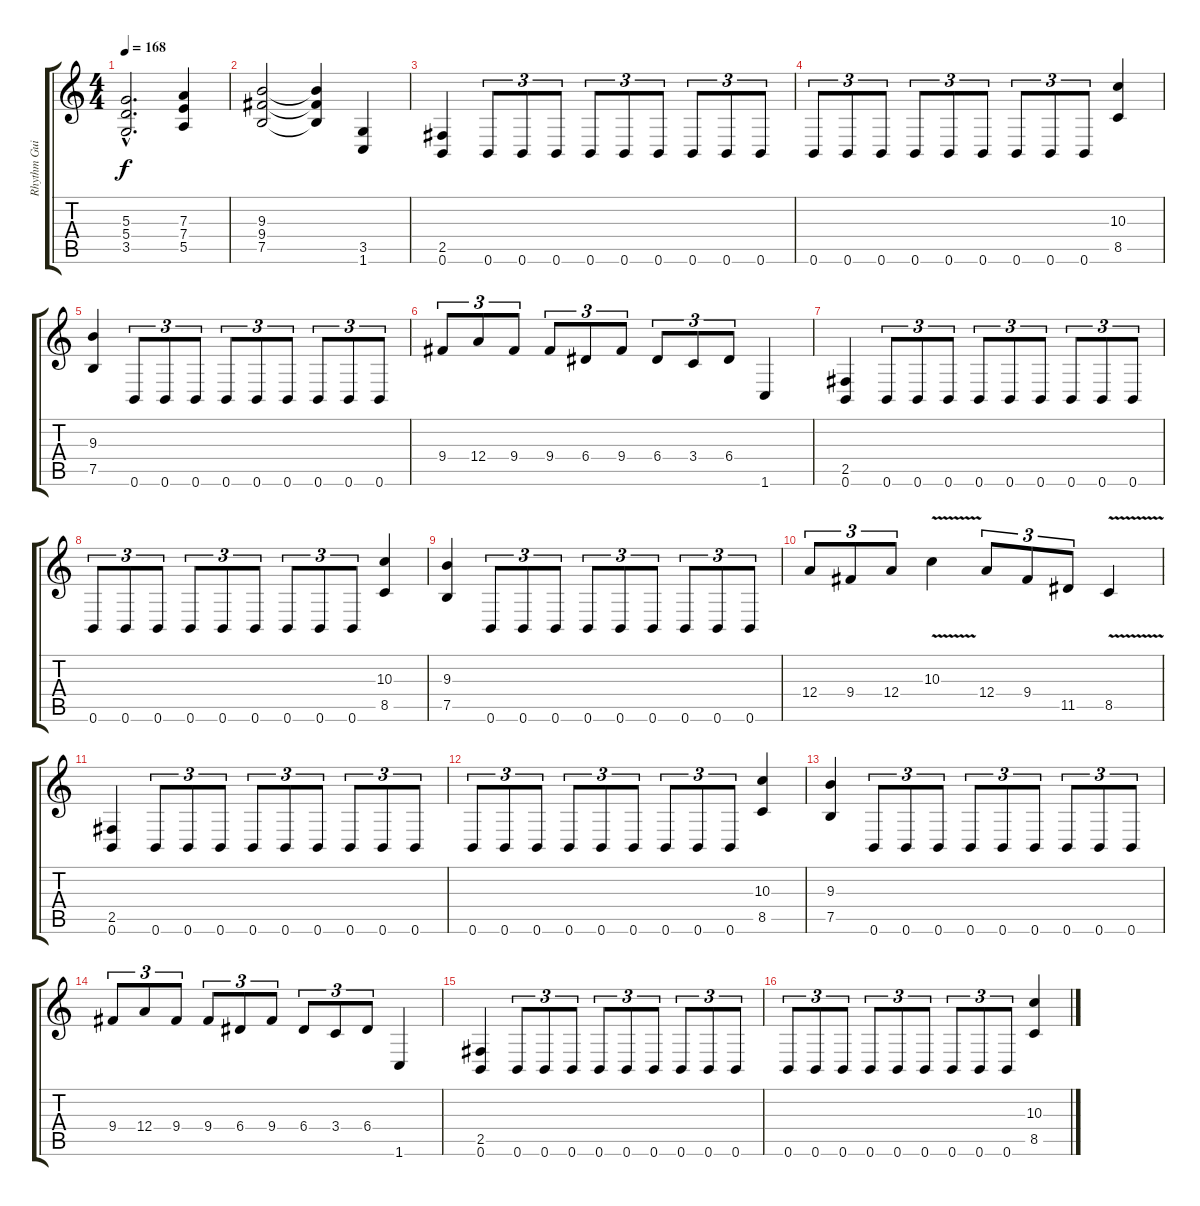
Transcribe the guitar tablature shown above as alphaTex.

\track ("Rhythm Guitar I" "Rhythm Gui") {instrument distortionguitar}
\staff {score tabs}
\tuning (B3 Gb3 D3 A2 E2 B1) {hide}
\ts (4 4)
\tempo 168
\clef g2
\ks c
(5.3{hac} 5.4{hac} 3.5{hac}).2{d dy f} (7.3 7.4 5.5).4 |
(9.3 9.4 7.5).2 (9.3{t} 9.4{t} 7.5{t}).4 (3.5 1.6).4 |
(2.5 0.6).4 0.6.8{tu (3 2)} 0.6.8{tu (3 2)} 0.6.8{tu (3 2)} 0.6.8{tu (3 2)} 0.6.8{tu (3 2)} 0.6.8{tu (3 2)} 0.6.8{tu (3 2)} 0.6.8{tu (3 2)} 0.6.8{tu (3 2)} |
0.6.8{tu (3 2)} 0.6.8{tu (3 2)} 0.6.8{tu (3 2)} 0.6.8{tu (3 2)} 0.6.8{tu (3 2)} 0.6.8{tu (3 2)} 0.6.8{tu (3 2)} 0.6.8{tu (3 2)} 0.6.8{tu (3 2)} (10.3 8.5).4 |
(9.3 7.5).4 0.6.8{tu (3 2)} 0.6.8{tu (3 2)} 0.6.8{tu (3 2)} 0.6.8{tu (3 2)} 0.6.8{tu (3 2)} 0.6.8{tu (3 2)} 0.6.8{tu (3 2)} 0.6.8{tu (3 2)} 0.6.8{tu (3 2)} |
9.4.8{tu (3 2)} 12.4.8{tu (3 2)} 9.4.8{tu (3 2)} 9.4.8{tu (3 2)} 6.4.8{tu (3 2)} 9.4.8{tu (3 2)} 6.4.8{tu (3 2)} 3.4.8{tu (3 2)} 6.4.8{tu (3 2)} 1.6.4 |
(2.5 0.6).4 0.6.8{tu (3 2)} 0.6.8{tu (3 2)} 0.6.8{tu (3 2)} 0.6.8{tu (3 2)} 0.6.8{tu (3 2)} 0.6.8{tu (3 2)} 0.6.8{tu (3 2)} 0.6.8{tu (3 2)} 0.6.8{tu (3 2)} |
0.6.8{tu (3 2)} 0.6.8{tu (3 2)} 0.6.8{tu (3 2)} 0.6.8{tu (3 2)} 0.6.8{tu (3 2)} 0.6.8{tu (3 2)} 0.6.8{tu (3 2)} 0.6.8{tu (3 2)} 0.6.8{tu (3 2)} (10.3 8.5).4 |
(9.3 7.5).4 0.6.8{tu (3 2)} 0.6.8{tu (3 2)} 0.6.8{tu (3 2)} 0.6.8{tu (3 2)} 0.6.8{tu (3 2)} 0.6.8{tu (3 2)} 0.6.8{tu (3 2)} 0.6.8{tu (3 2)} 0.6.8{tu (3 2)} |
12.4.8{tu (3 2)} 9.4.8{tu (3 2)} 12.4.8{tu (3 2)} 10.3{v}.4 12.4.8{tu (3 2)} 9.4.8{tu (3 2)} 11.5.8{tu (3 2)} 8.5{v}.4 |
(2.5 0.6).4 0.6.8{tu (3 2)} 0.6.8{tu (3 2)} 0.6.8{tu (3 2)} 0.6.8{tu (3 2)} 0.6.8{tu (3 2)} 0.6.8{tu (3 2)} 0.6.8{tu (3 2)} 0.6.8{tu (3 2)} 0.6.8{tu (3 2)} |
0.6.8{tu (3 2)} 0.6.8{tu (3 2)} 0.6.8{tu (3 2)} 0.6.8{tu (3 2)} 0.6.8{tu (3 2)} 0.6.8{tu (3 2)} 0.6.8{tu (3 2)} 0.6.8{tu (3 2)} 0.6.8{tu (3 2)} (10.3 8.5).4 |
(9.3 7.5).4 0.6.8{tu (3 2)} 0.6.8{tu (3 2)} 0.6.8{tu (3 2)} 0.6.8{tu (3 2)} 0.6.8{tu (3 2)} 0.6.8{tu (3 2)} 0.6.8{tu (3 2)} 0.6.8{tu (3 2)} 0.6.8{tu (3 2)} |
9.4.8{tu (3 2)} 12.4.8{tu (3 2)} 9.4.8{tu (3 2)} 9.4.8{tu (3 2)} 6.4.8{tu (3 2)} 9.4.8{tu (3 2)} 6.4.8{tu (3 2)} 3.4.8{tu (3 2)} 6.4.8{tu (3 2)} 1.6.4 |
(2.5 0.6).4 0.6.8{tu (3 2)} 0.6.8{tu (3 2)} 0.6.8{tu (3 2)} 0.6.8{tu (3 2)} 0.6.8{tu (3 2)} 0.6.8{tu (3 2)} 0.6.8{tu (3 2)} 0.6.8{tu (3 2)} 0.6.8{tu (3 2)} |
0.6.8{tu (3 2)} 0.6.8{tu (3 2)} 0.6.8{tu (3 2)} 0.6.8{tu (3 2)} 0.6.8{tu (3 2)} 0.6.8{tu (3 2)} 0.6.8{tu (3 2)} 0.6.8{tu (3 2)} 0.6.8{tu (3 2)} (10.3 8.5).4
